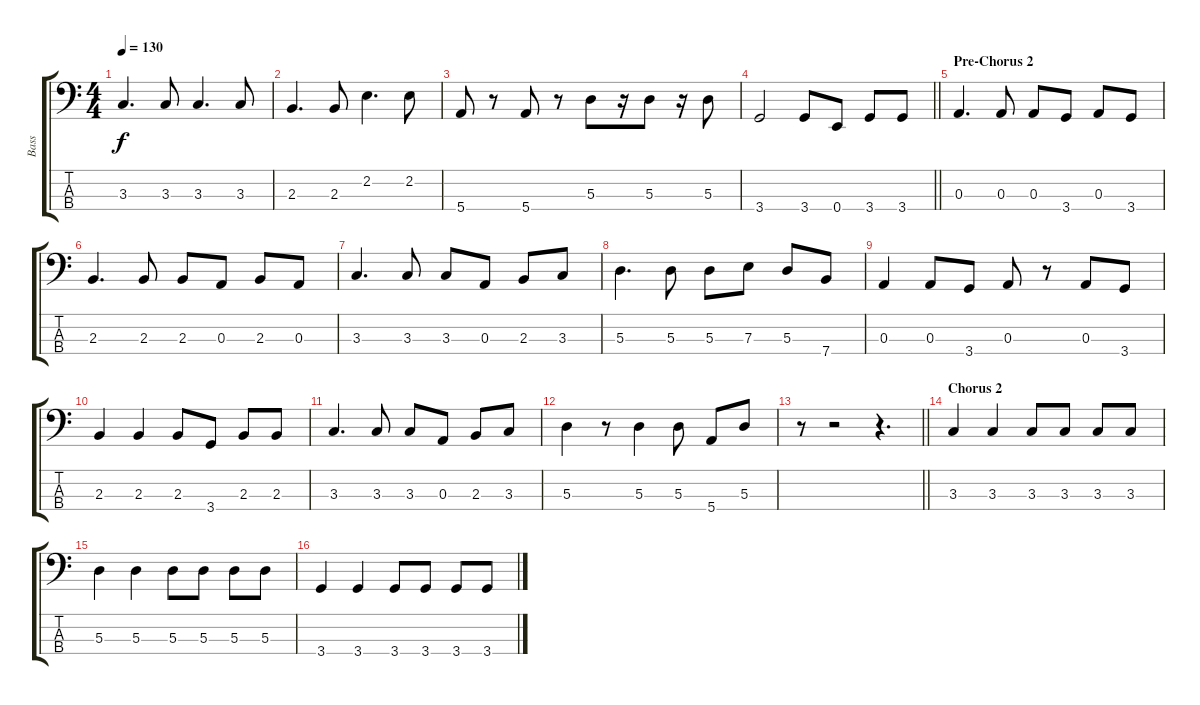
\track ("Bass" "Bass") {instrument electricbasspick}
\staff {score tabs}
\tuning (G2 D2 A1 E1) {hide}
\ts (4 4)
\tempo 130
\clef f4
\ks c
3.3.4{d dy f} 3.3.8 3.3.4{d} 3.3.8 |
2.3.4{d} 2.3.8 2.2.4{d} 2.2.8 |
5.4.8 r.8 5.4.8 r.8 5.3.8 r.16 5.3.8 r.16 5.3.8 |
\barLineRight lightlight
3.4.2 3.4.8 0.4.8 3.4.8 3.4.8 |
\section ("" "Pre-Chorus 2")
0.3.4{d} 0.3.8 0.3.8 3.4.8 0.3.8 3.4.8 |
2.3.4{d} 2.3.8 2.3.8 0.3.8 2.3.8 0.3.8 |
3.3.4{d} 3.3.8 3.3.8 0.3.8 2.3.8 3.3.8 |
5.3.4{d} 5.3.8 5.3.8 7.3.8 5.3.8 7.4.8 |
0.3.4 0.3.8 3.4.8 0.3.8 r.8 0.3.8 3.4.8 |
2.3.4 2.3.4 2.3.8 3.4.8 2.3.8 2.3.8 |
3.3.4{d} 3.3.8 3.3.8 0.3.8 2.3.8 3.3.8 |
5.3.4 r.8 5.3.4 5.3.8 5.4.8 5.3.8 |
\barLineRight lightlight
r.8 r.2 r.4{d} |
\section ("" "Chorus 2")
3.3.4 3.3.4 3.3.8 3.3.8 3.3.8 3.3.8 |
5.3.4 5.3.4 5.3.8 5.3.8 5.3.8 5.3.8 |
3.4.4 3.4.4 3.4.8 3.4.8 3.4.8 3.4.8
